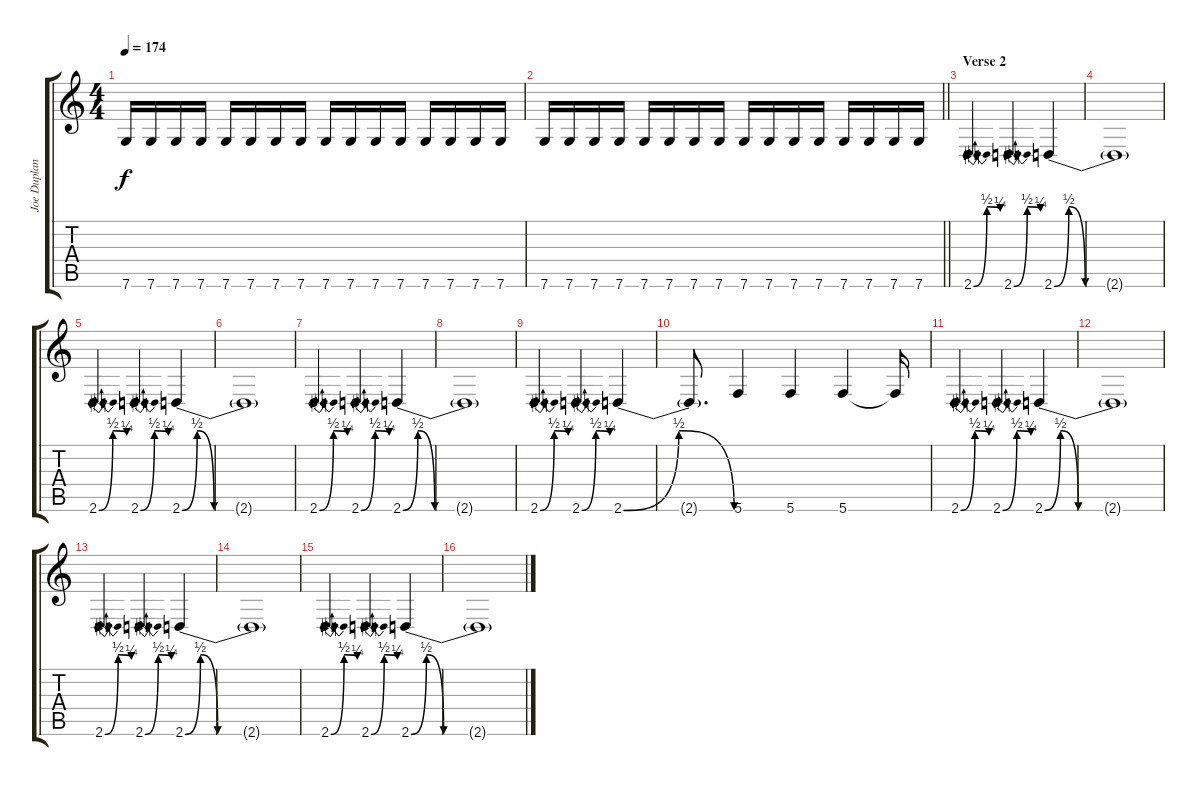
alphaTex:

\track ("Joe Duplantier - RHYTHM GUITAR" "Joe Duplan") {instrument distortionguitar}
\staff {score tabs}
\tuning (D4 A3 F3 C3 G2 C2) {hide}
\ts (4 4)
\tempo 174
\clef g2
\ks c
7.6.16{dy f} 7.6.16 7.6.16 7.6.16 7.6.16 7.6.16 7.6.16 7.6.16 7.6.16 7.6.16 7.6.16 7.6.16 7.6.16 7.6.16 7.6.16 7.6.16 |
\barLineRight lightlight
7.6.16 7.6.16 7.6.16 7.6.16 7.6.16 7.6.16 7.6.16 7.6.16 7.6.16 7.6.16 7.6.16 7.6.16 7.6.16 7.6.16 7.6.16 7.6.16 |
\section ("" "Verse 2")
2.6{be (bendrelease 0 0 30 2 30 2 60 1)}.4{d} 2.6{be (bendrelease 0 0 30 2 30 2 60 1)}.4{d} 2.6{be (custom 0 0 8 2 17 0 60 0)}.4 |
2.6{t}.1 |
2.6{be (bendrelease 0 0 30 2 30 2 60 1)}.4{d} 2.6{be (bendrelease 0 0 30 2 30 2 60 1)}.4{d} 2.6{be (custom 0 0 8 2 17 0 60 0)}.4 |
2.6{t}.1 |
2.6{be (bendrelease 0 0 30 2 30 2 60 1)}.4{d} 2.6{be (bendrelease 0 0 30 2 30 2 60 1)}.4{d} 2.6{be (custom 0 0 8 2 17 0 60 0)}.4 |
2.6{t}.1 |
2.6{be (bendrelease 0 0 30 2 30 2 60 1)}.4{d} 2.6{be (bendrelease 0 0 30 2 30 2 60 1)}.4{d} 2.6{be (bendrelease 0 0 30 2 30 2 60 0)}.4 |
2.6{t}.8{d} 5.6.4 5.6.4 5.6.4 5.6{t}.16 |
2.6{be (bendrelease 0 0 30 2 30 2 60 1)}.4{d} 2.6{be (bendrelease 0 0 30 2 30 2 60 1)}.4{d} 2.6{be (custom 0 0 8 2 17 0 60 0)}.4 |
2.6{t}.1 |
2.6{be (bendrelease 0 0 30 2 30 2 60 1)}.4{d} 2.6{be (bendrelease 0 0 30 2 30 2 60 1)}.4{d} 2.6{be (custom 0 0 8 2 17 0 60 0)}.4 |
2.6{t}.1 |
2.6{be (bendrelease 0 0 30 2 30 2 60 1)}.4{d} 2.6{be (bendrelease 0 0 30 2 30 2 60 1)}.4{d} 2.6{be (custom 0 0 8 2 17 0 60 0)}.4 |
2.6{t}.1
